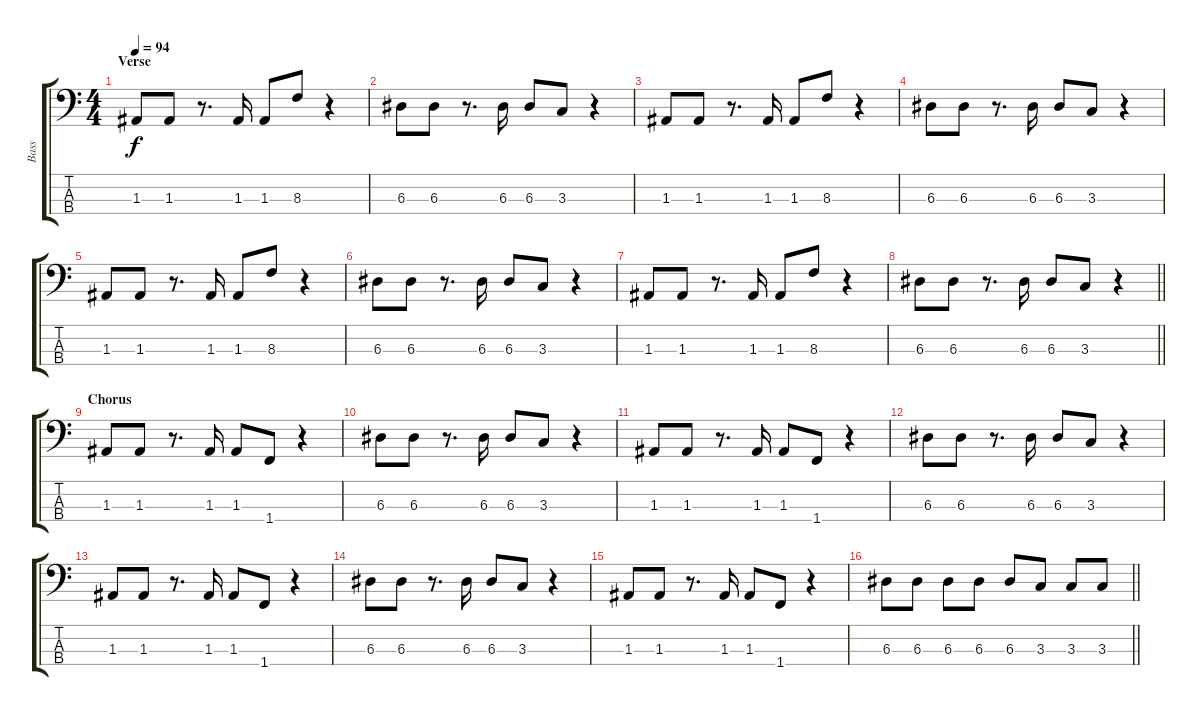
\track ("Bass" "Bass") {instrument electricbassfinger}
\staff {score tabs}
\tuning (G2 D2 A1 E1) {hide}
\ts (4 4)
\section ("" "Verse")
\tempo 94
\clef f4
\ks c
1.3.8{dy f} 1.3.8 r.8{d} 1.3.16 1.3.8 8.3.8 r.4 |
6.3.8 6.3.8 r.8{d} 6.3.16 6.3.8 3.3.8 r.4 |
1.3.8 1.3.8 r.8{d} 1.3.16 1.3.8 8.3.8 r.4 |
6.3.8 6.3.8 r.8{d} 6.3.16 6.3.8 3.3.8 r.4 |
1.3.8 1.3.8 r.8{d} 1.3.16 1.3.8 8.3.8 r.4 |
6.3.8 6.3.8 r.8{d} 6.3.16 6.3.8 3.3.8 r.4 |
1.3.8 1.3.8 r.8{d} 1.3.16 1.3.8 8.3.8 r.4 |
\barLineRight lightlight
6.3.8 6.3.8 r.8{d} 6.3.16 6.3.8 3.3.8 r.4 |
\section ("" "Chorus")
1.3.8 1.3.8 r.8{d} 1.3.16 1.3.8 1.4.8 r.4 |
6.3.8 6.3.8 r.8{d} 6.3.16 6.3.8 3.3.8 r.4 |
1.3.8 1.3.8 r.8{d} 1.3.16 1.3.8 1.4.8 r.4 |
6.3.8 6.3.8 r.8{d} 6.3.16 6.3.8 3.3.8 r.4 |
1.3.8 1.3.8 r.8{d} 1.3.16 1.3.8 1.4.8 r.4 |
6.3.8 6.3.8 r.8{d} 6.3.16 6.3.8 3.3.8 r.4 |
1.3.8 1.3.8 r.8{d} 1.3.16 1.3.8 1.4.8 r.4 |
\barLineRight lightlight
6.3.8 6.3.8 6.3.8 6.3.8 6.3.8 3.3.8 3.3.8 3.3.8
